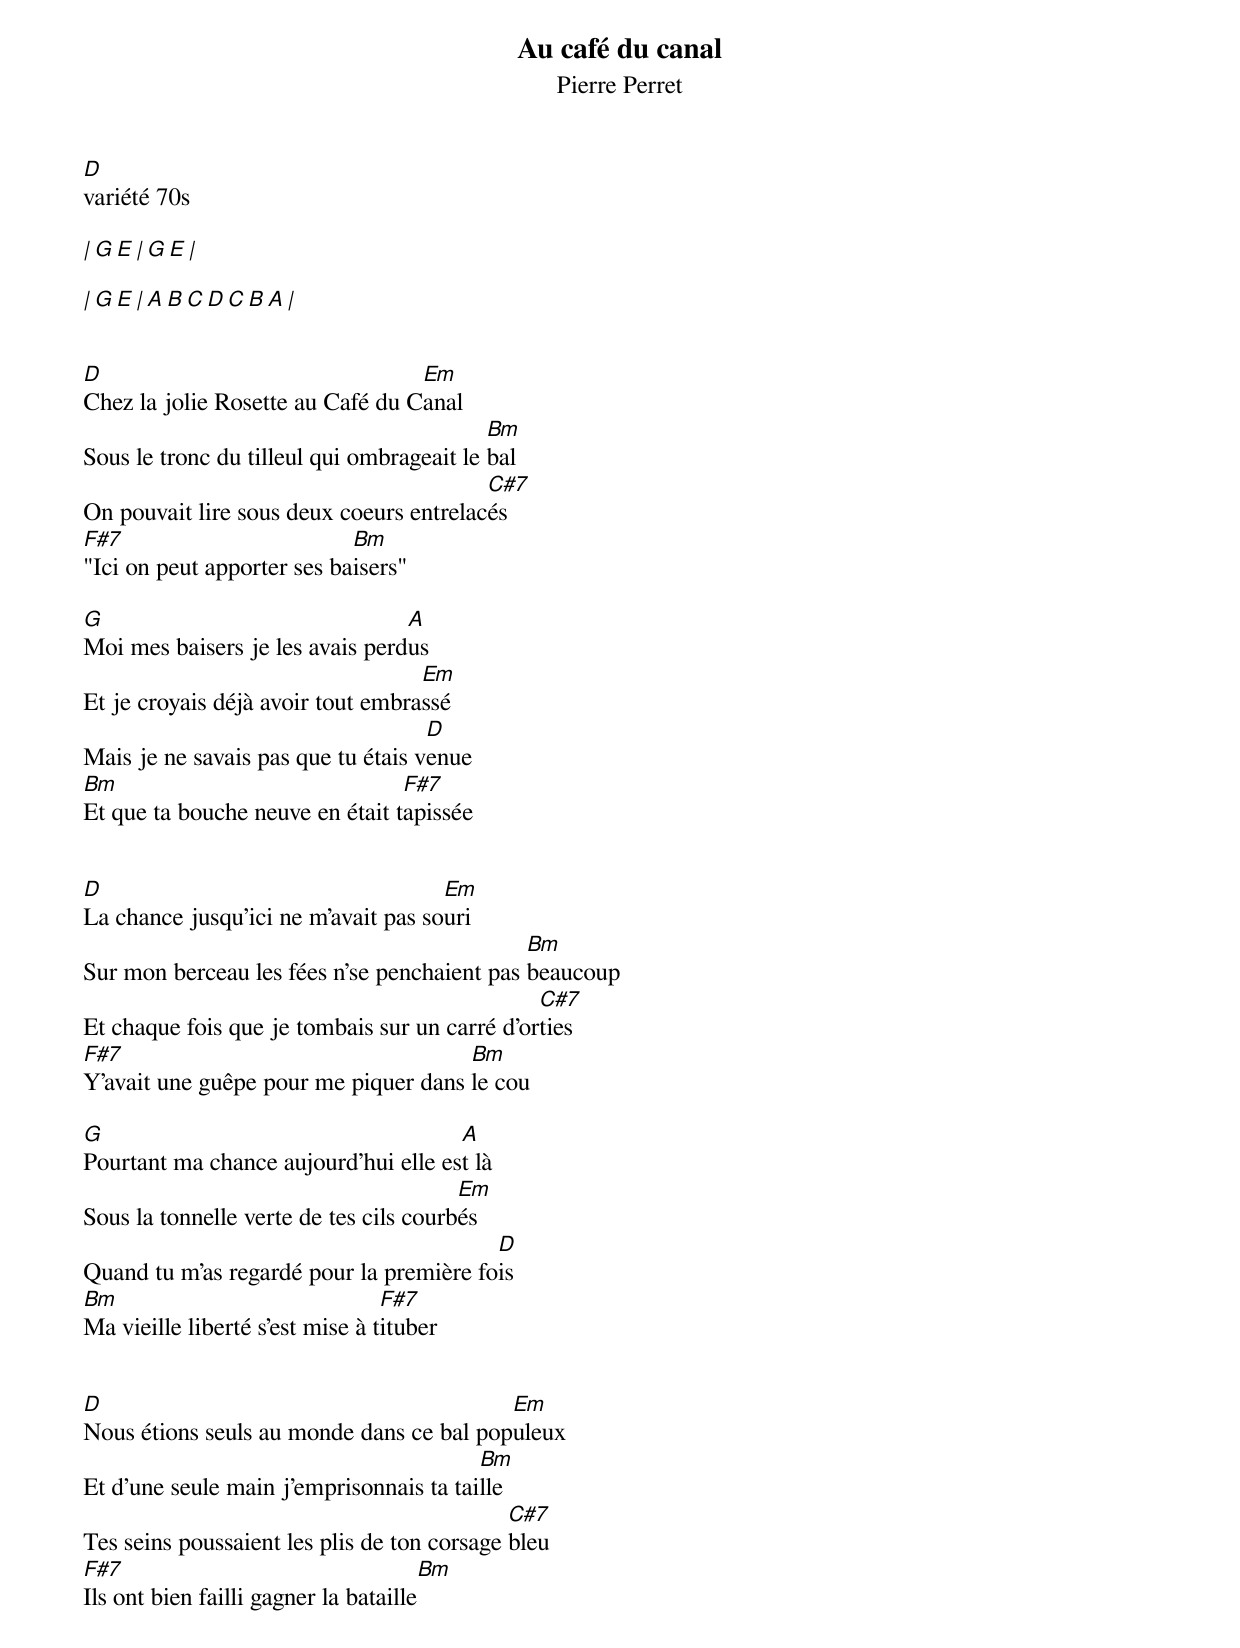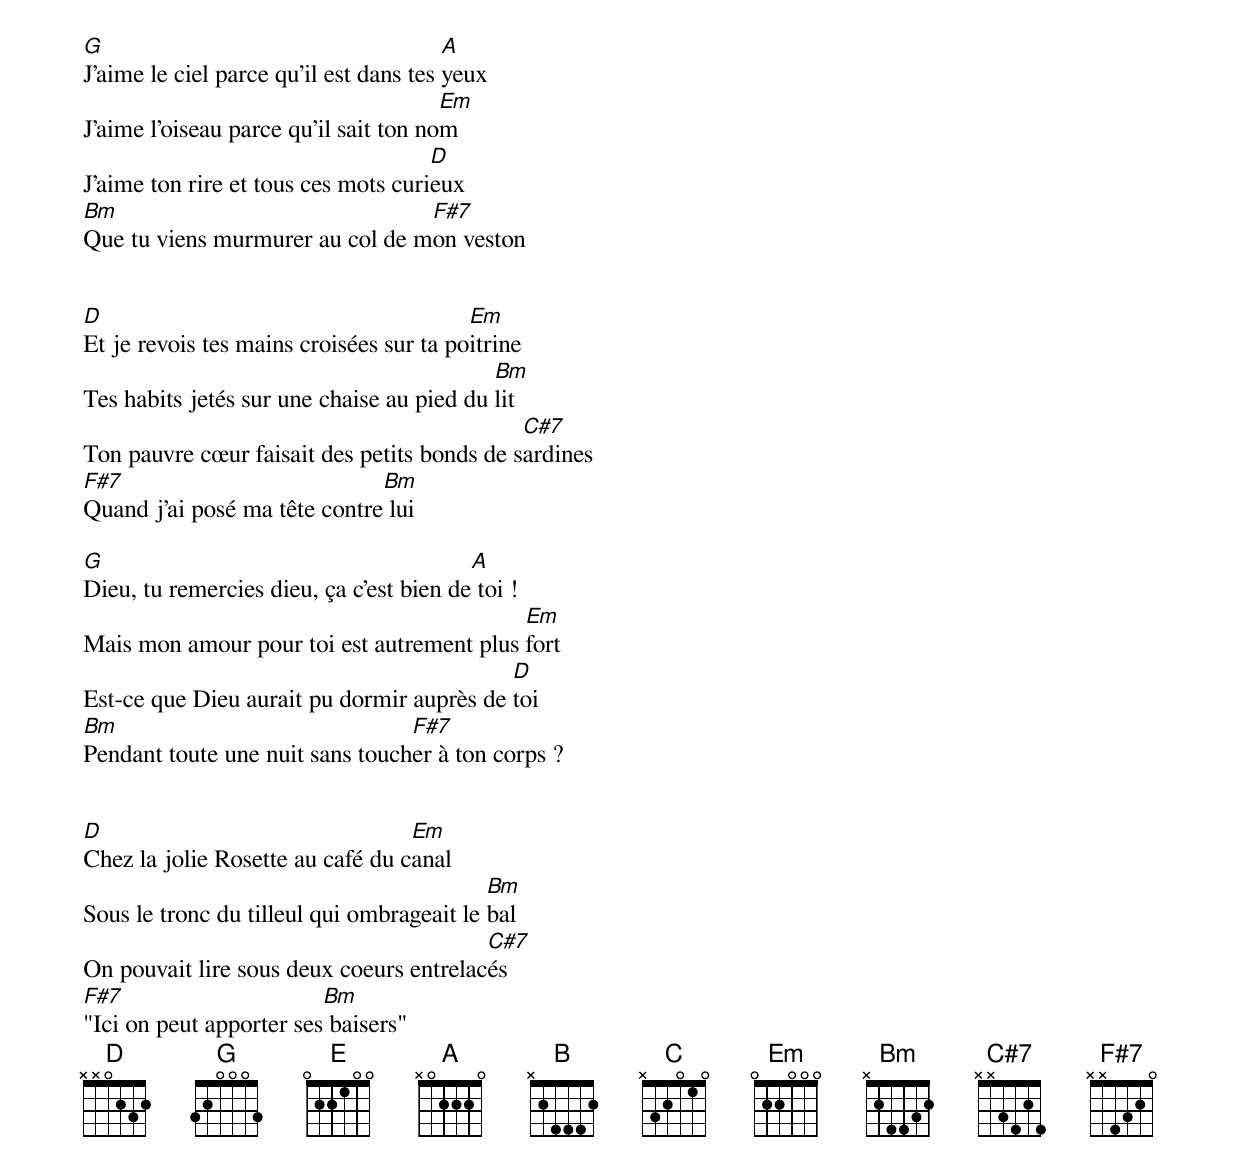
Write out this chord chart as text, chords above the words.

Au café du canal
Pierre Perret
D
variété 70s

| G        E       | G        E       |

| G        E       | A B  C D C B A   |


D                                 Em
Chez la jolie Rosette au Café du Canal
                                           Bm
Sous le tronc du tilleul qui ombrageait le bal
                                         C#7
On pouvait lire sous deux coeurs entrelacés
F#7                         Bm
"Ici on peut apporter ses baisers"

G                                A
Moi mes baisers je les avais perdus
                                   Em
Et je croyais déjà avoir tout embrassé
                                    D
Mais je ne savais pas que tu étais venue
Bm                               F#7
Et que ta bouche neuve en était tapissée


D                                    Em
La chance jusqu’ici ne m’avait pas souri
                                             Bm
Sur mon berceau les fées n'se penchaient pas beaucoup
                                               C#7
Et chaque fois que je tombais sur un carré d’orties
F#7                                   Bm
Y'avait une guêpe pour me piquer dans le cou

G                                     A
Pourtant ma chance aujourd’hui elle est là
                                        Em
Sous la tonnelle verte de tes cils courbés
                                         D
Quand tu m’as regardé pour la première fois
Bm                               F#7
Ma vieille liberté s’est mise à tituber


D                                         Em
Nous étions seuls au monde dans ce bal populeux
                                         Bm
Et d’une seule main j’emprisonnais ta taille
                                             C#7
Tes seins poussaient les plis de ton corsage bleu
F#7                                         Bm
Ils ont bien failli gagner la bataille

G                                       A
J’aime le ciel parce qu’il est dans tes yeux
                                       Em
J’aime l’oiseau parce qu’il sait ton nom
                                     D
J’aime ton rire et tous ces mots curieux
Bm                               F#7
Que tu viens murmurer au col de mon veston


D                                        Em
Et je revois tes mains croisées sur ta poitrine
                                           Bm
Tes habits jetés sur une chaise au pied du lit
                                             C#7
Ton pauvre cœur faisait des petits bonds de sardines
F#7                           Bm
Quand j’ai posé ma tête contre lui

G                                        A
Dieu, tu remercies dieu, ça c’est bien de toi !
                                           Em
Mais mon amour pour toi est autrement plus fort
                                           D
Est-ce que Dieu aurait pu dormir auprès de toi
Bm                               F#7
Pendant toute une nuit sans toucher à ton corps ?


D                                 Em
Chez la jolie Rosette au café du canal
                                           Bm
Sous le tronc du tilleul qui ombrageait le bal
                                         C#7
On pouvait lire sous deux coeurs entrelacés
F#7                      Bm
"Ici on peut apporter ses baisers"
